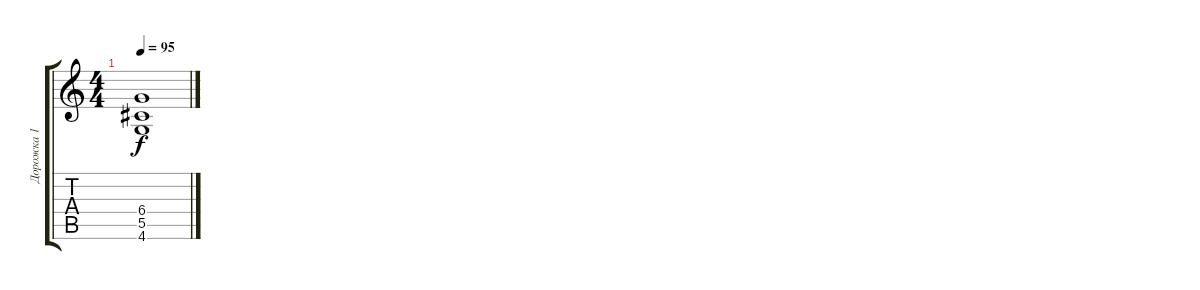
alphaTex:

\track ("Дорожка 1" "Дорожка 1") {instrument distortionguitar}
\staff {score tabs}
\tuning (Eb4 Bb3 Gb3 Db3 Ab2 Eb2) {hide}
\ts (4 4)
\tempo 95
\clef g2
\ks c
(6.4{t} 5.5{t} 4.6{t}).1{dy f}
